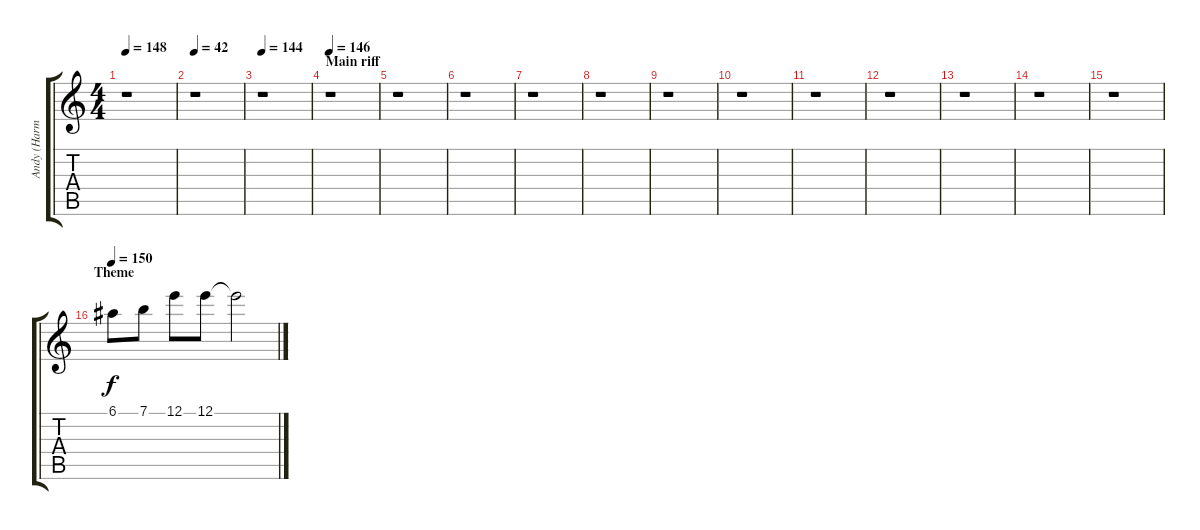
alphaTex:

\track ("Andy (Harmony)" "Andy (Harm") {instrument overdrivenguitar}
\staff {score tabs}
\tuning (E4 B3 G3 D3 A2 E2) {hide}
\ts (4 4)
\tempo 148
\clef g2
\ks c
r.1{dy f} |
\tempo 42
r.1 |
\tempo 144
r.1 |
\section ("" "Main riff")
\tempo 146
r.1 |
r.1 |
r.1 |
r.1 |
r.1 |
r.1 |
r.1 |
r.1 |
r.1 |
r.1 |
r.1 |
r.1 |
\section ("" "Theme")
\tempo 150
6.1.8 7.1.8 12.1.8 12.1.8 12.1{t}.2
